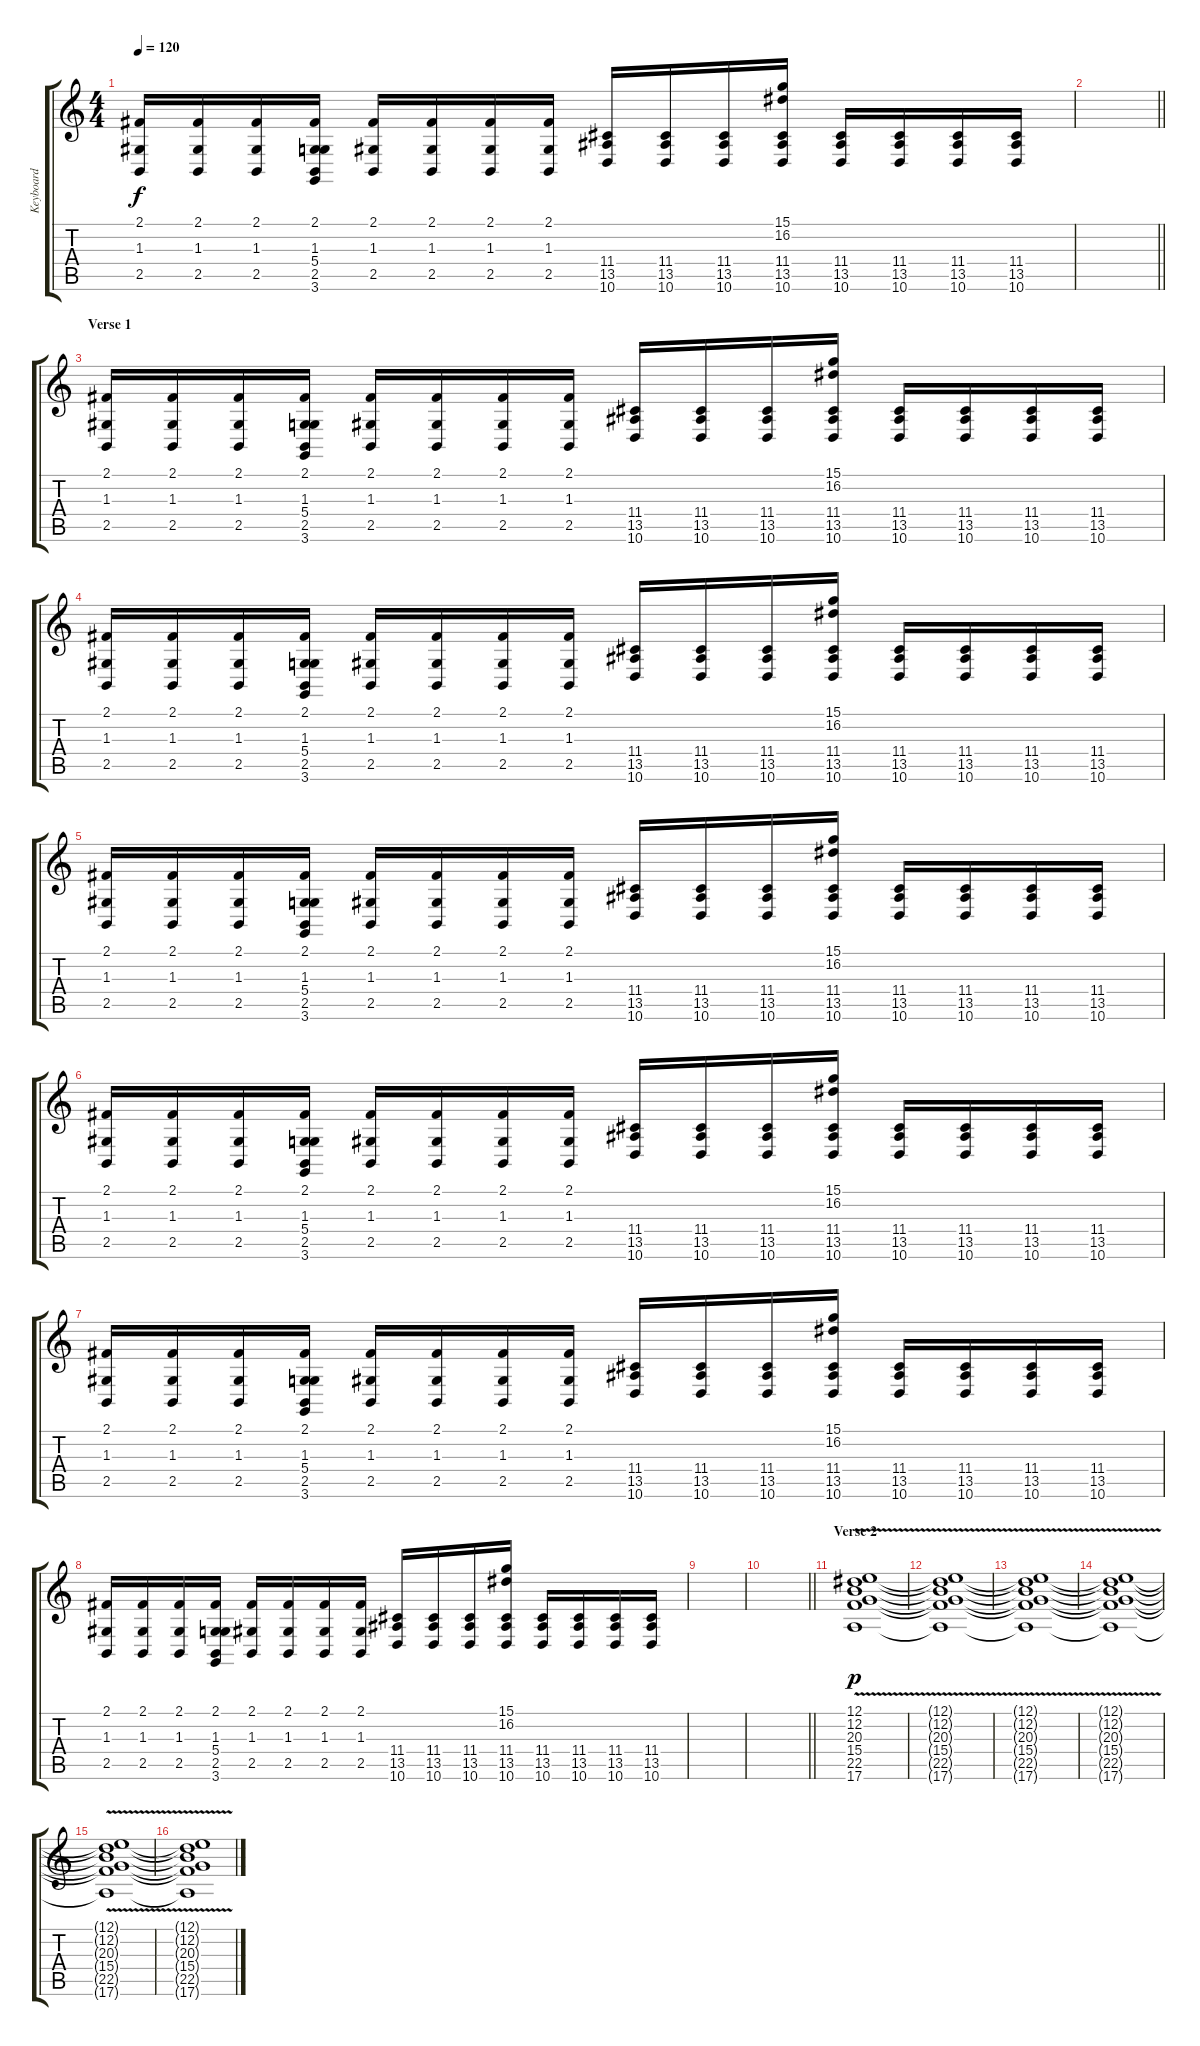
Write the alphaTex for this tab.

\track ("Keyboard" "Keyboard") {instrument bagpipe}
\staff {score tabs}
\tuning (E4 B3 G3 D3 A2 E2) {hide}
\ts (4 4)
\tempo 120
\clef g2
\ks c
(2.1 1.3 2.5).16{dy f} (2.1 1.3 2.5).16 (2.1 1.3 2.5).16 (2.1 1.3 5.4 2.5 3.6).16 (2.1 1.3 2.5).16 (2.1 1.3 2.5).16 (2.1 1.3 2.5).16 (2.1 1.3 2.5).16 (11.4 13.5 10.6).16 (11.4 13.5 10.6).16 (11.4 13.5 10.6).16 (15.1 16.2 11.4 13.5 10.6).16 (11.4 13.5 10.6).16 (11.4 13.5 10.6).16 (11.4 13.5 10.6).16 (11.4 13.5 10.6).16 |
\barLineRight lightlight
|
\section ("" "Verse 1")
(2.1 1.3 2.5).16 (2.1 1.3 2.5).16 (2.1 1.3 2.5).16 (2.1 1.3 5.4 2.5 3.6).16 (2.1 1.3 2.5).16 (2.1 1.3 2.5).16 (2.1 1.3 2.5).16 (2.1 1.3 2.5).16 (11.4 13.5 10.6).16 (11.4 13.5 10.6).16 (11.4 13.5 10.6).16 (15.1 16.2 11.4 13.5 10.6).16 (11.4 13.5 10.6).16 (11.4 13.5 10.6).16 (11.4 13.5 10.6).16 (11.4 13.5 10.6).16 |
(2.1 1.3 2.5).16 (2.1 1.3 2.5).16 (2.1 1.3 2.5).16 (2.1 1.3 5.4 2.5 3.6).16 (2.1 1.3 2.5).16 (2.1 1.3 2.5).16 (2.1 1.3 2.5).16 (2.1 1.3 2.5).16 (11.4 13.5 10.6).16 (11.4 13.5 10.6).16 (11.4 13.5 10.6).16 (15.1 16.2 11.4 13.5 10.6).16 (11.4 13.5 10.6).16 (11.4 13.5 10.6).16 (11.4 13.5 10.6).16 (11.4 13.5 10.6).16 |
(2.1 1.3 2.5).16 (2.1 1.3 2.5).16 (2.1 1.3 2.5).16 (2.1 1.3 5.4 2.5 3.6).16 (2.1 1.3 2.5).16 (2.1 1.3 2.5).16 (2.1 1.3 2.5).16 (2.1 1.3 2.5).16 (11.4 13.5 10.6).16 (11.4 13.5 10.6).16 (11.4 13.5 10.6).16 (15.1 16.2 11.4 13.5 10.6).16 (11.4 13.5 10.6).16 (11.4 13.5 10.6).16 (11.4 13.5 10.6).16 (11.4 13.5 10.6).16 |
(2.1 1.3 2.5).16 (2.1 1.3 2.5).16 (2.1 1.3 2.5).16 (2.1 1.3 5.4 2.5 3.6).16 (2.1 1.3 2.5).16 (2.1 1.3 2.5).16 (2.1 1.3 2.5).16 (2.1 1.3 2.5).16 (11.4 13.5 10.6).16 (11.4 13.5 10.6).16 (11.4 13.5 10.6).16 (15.1 16.2 11.4 13.5 10.6).16 (11.4 13.5 10.6).16 (11.4 13.5 10.6).16 (11.4 13.5 10.6).16 (11.4 13.5 10.6).16 |
(2.1 1.3 2.5).16 (2.1 1.3 2.5).16 (2.1 1.3 2.5).16 (2.1 1.3 5.4 2.5 3.6).16 (2.1 1.3 2.5).16 (2.1 1.3 2.5).16 (2.1 1.3 2.5).16 (2.1 1.3 2.5).16 (11.4 13.5 10.6).16 (11.4 13.5 10.6).16 (11.4 13.5 10.6).16 (15.1 16.2 11.4 13.5 10.6).16 (11.4 13.5 10.6).16 (11.4 13.5 10.6).16 (11.4 13.5 10.6).16 (11.4 13.5 10.6).16 |
(2.1 1.3 2.5).16 (2.1 1.3 2.5).16 (2.1 1.3 2.5).16 (2.1 1.3 5.4 2.5 3.6).16 (2.1 1.3 2.5).16 (2.1 1.3 2.5).16 (2.1 1.3 2.5).16 (2.1 1.3 2.5).16 (11.4 13.5 10.6).16 (11.4 13.5 10.6).16 (11.4 13.5 10.6).16 (15.1 16.2 11.4 13.5 10.6).16 (11.4 13.5 10.6).16 (11.4 13.5 10.6).16 (11.4 13.5 10.6).16 (11.4 13.5 10.6).16 |
|
\barLineRight lightlight
|
\section ("" "Verse 2")
(12.1 12.2 20.3 15.4 22.5 17.6{v}).1{dy p} |
(12.1{t} 12.2{t} 20.3{t} 15.4{t} 22.5{t} 17.6{v t}).1 |
(12.1{t} 12.2{t} 20.3{t} 15.4{t} 22.5{t} 17.6{v t}).1 |
(12.1{t} 12.2{t} 20.3{t} 15.4{t} 22.5{t} 17.6{v t}).1 |
(12.1{t} 12.2{t} 20.3{t} 15.4{t} 22.5{t} 17.6{v t}).1 |
(12.1{t} 12.2{t} 20.3{t} 15.4{t} 22.5{t} 17.6{v t}).1
